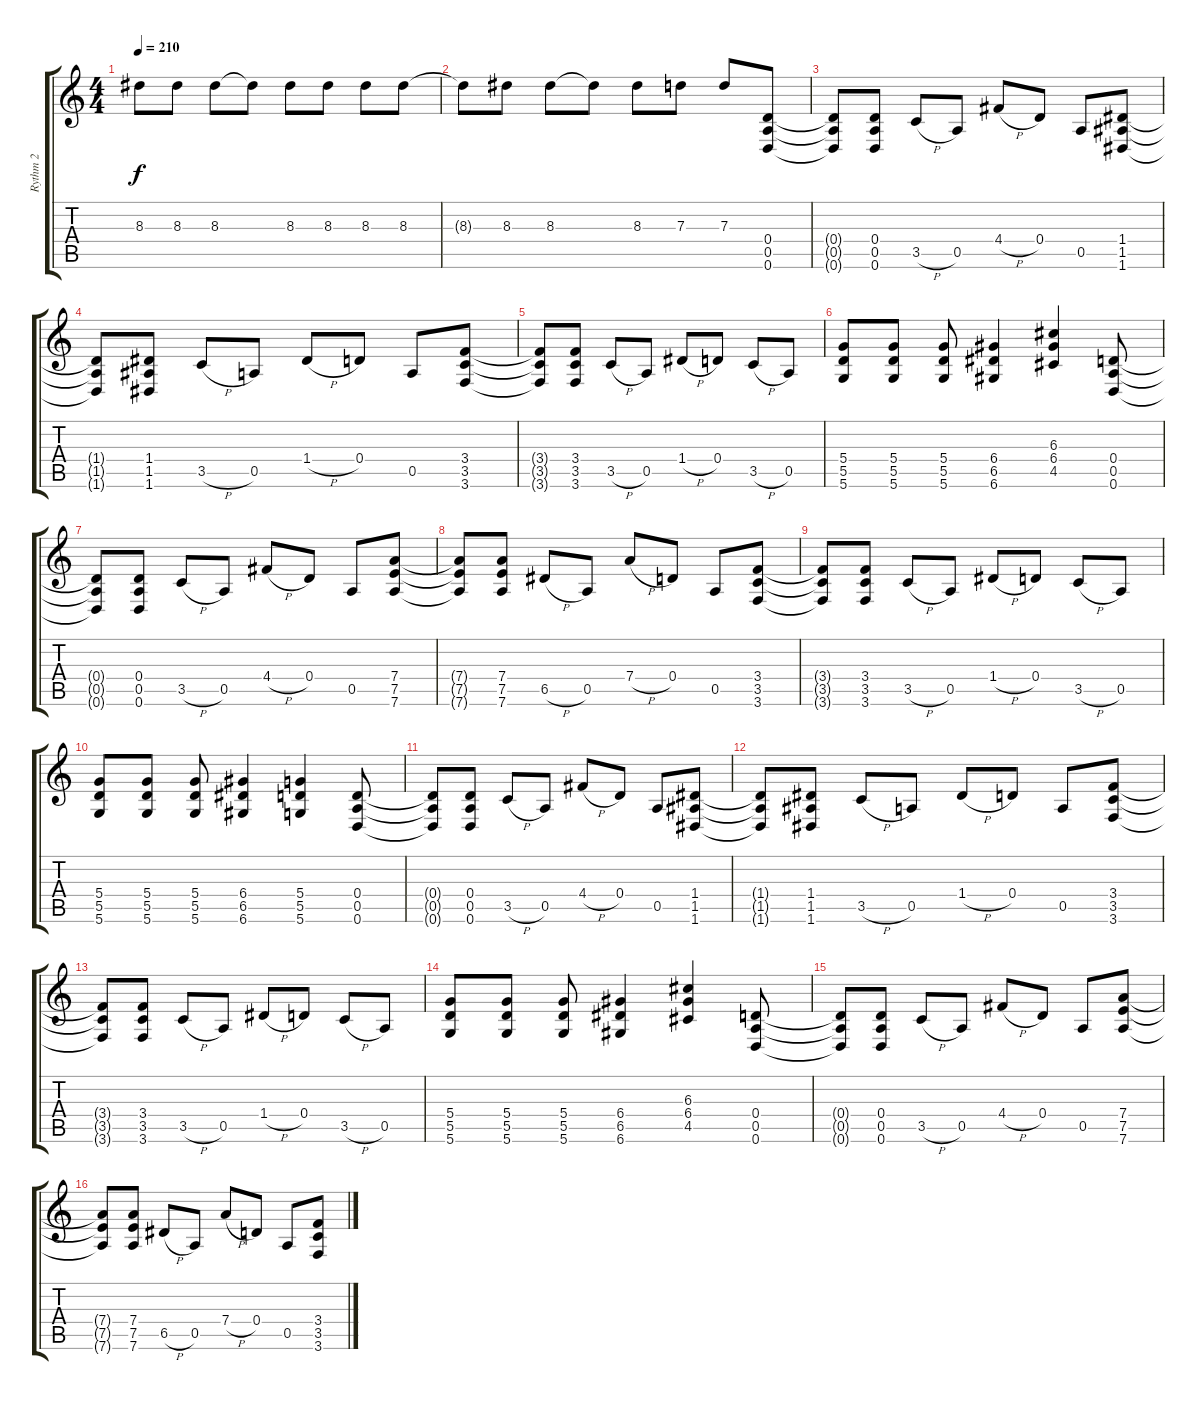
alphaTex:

\track ("Rythm 2" "Rythm 2") {instrument distortionguitar}
\staff {score tabs}
\tuning (E4 B3 G3 D3 A2 D2) {hide}
\ts (4 4)
\tempo 210
\clef g2
\ks c
8.3{t}.8{dy f} 8.3.8 8.3.8 8.3{t}.8 8.3.8 8.3.8 8.3.8 8.3.8 |
8.3{t}.8 8.3.8 8.3.8 8.3{t}.8 8.3.8 7.3.8 7.3.8 (0.4 0.5 0.6).8 |
(0.4{t} 0.5{t} 0.6{t}).8 (0.4 0.5 0.6).8 3.5{h}.8 0.5.8 4.4{h}.8 0.4.8 0.5.8 (1.4 1.5 1.6).8 |
(1.4{t} 1.5{t} 1.6{t}).8 (1.4 1.5 1.6).8 3.5{h}.8 0.5.8 1.4{h}.8 0.4.8 0.5.8 (3.4 3.5 3.6).8 |
(3.4{t} 3.5{t} 3.6{t}).8 (3.4 3.5 3.6).8 3.5{h}.8 0.5.8 1.4{h}.8 0.4.8 3.5{h}.8 0.5.8 |
(5.4 5.5 5.6).8 (5.4 5.5 5.6).8 (5.4 5.5 5.6).8 (6.4 6.5 6.6).4 (6.3 6.4 4.5).4 (0.4 0.5 0.6).8 |
(0.4{t} 0.5{t} 0.6{t}).8 (0.4 0.5 0.6).8 3.5{h}.8 0.5.8 4.4{h}.8 0.4.8 0.5.8 (7.4 7.5 7.6).8 |
(7.4{t} 7.5{t} 7.6{t}).8 (7.4 7.5 7.6).8 6.5{h}.8 0.5.8 7.4{h}.8 0.4.8 0.5.8 (3.4 3.5 3.6).8 |
(3.4{t} 3.5{t} 3.6{t}).8 (3.4 3.5 3.6).8 3.5{h}.8 0.5.8 1.4{h}.8 0.4.8 3.5{h}.8 0.5.8 |
(5.4 5.5 5.6).8 (5.4 5.5 5.6).8 (5.4 5.5 5.6).8 (6.4 6.5 6.6).4 (5.4 5.5 5.6).4 (0.4 0.5 0.6).8 |
(0.4{t} 0.5{t} 0.6{t}).8 (0.4 0.5 0.6).8 3.5{h}.8 0.5.8 4.4{h}.8 0.4.8 0.5.8 (1.4 1.5 1.6).8 |
(1.4{t} 1.5{t} 1.6{t}).8 (1.4 1.5 1.6).8 3.5{h}.8 0.5.8 1.4{h}.8 0.4.8 0.5.8 (3.4 3.5 3.6).8 |
(3.4{t} 3.5{t} 3.6{t}).8 (3.4 3.5 3.6).8 3.5{h}.8 0.5.8 1.4{h}.8 0.4.8 3.5{h}.8 0.5.8 |
(5.4 5.5 5.6).8 (5.4 5.5 5.6).8 (5.4 5.5 5.6).8 (6.4 6.5 6.6).4 (6.3 6.4 4.5).4 (0.4 0.5 0.6).8 |
(0.4{t} 0.5{t} 0.6{t}).8 (0.4 0.5 0.6).8 3.5{h}.8 0.5.8 4.4{h}.8 0.4.8 0.5.8 (7.4 7.5 7.6).8 |
(7.4{t} 7.5{t} 7.6{t}).8 (7.4 7.5 7.6).8 6.5{h}.8 0.5.8 7.4{h}.8 0.4.8 0.5.8 (3.4 3.5 3.6).8
